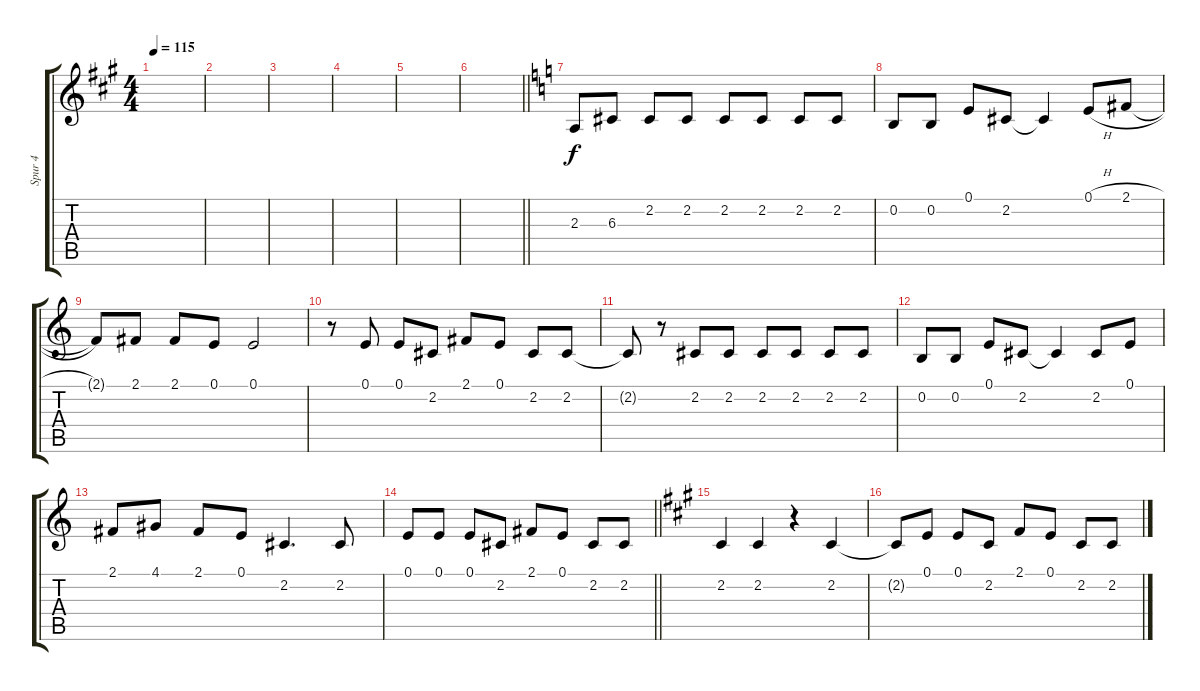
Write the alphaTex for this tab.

\track ("Spur 4" "Spur 4") {instrument oboe}
\staff {score tabs}
\tuning (E4 B3 G3 D3 A2 E2) {hide}
\ts (4 4)
\tempo 115
\clef g2
\ks a
|
|
|
|
|
\barLineRight lightlight
|
\ks c
2.3.8 6.3.8 2.2.8 2.2.8 2.2.8 2.2.8 2.2.8 2.2.8 |
0.2.8 0.2.8 0.1.8 2.2.8 2.2{t}.4 0.1{h}.8 2.1{h}.8 |
2.1{t}.8 2.1.8 2.1.8 0.1.8 0.1.2 |
r.8 0.1.8 0.1.8 2.2.8 2.1.8 0.1.8 2.2.8 2.2.8 |
2.2{t}.8 r.8 2.2.8 2.2.8 2.2.8 2.2.8 2.2.8 2.2.8 |
0.2.8 0.2.8 0.1.8 2.2.8 2.2{t}.4 2.2.8 0.1.8 |
2.1.8 4.1.8 2.1.8 0.1.8 2.2.4{d} 2.2.8 |
\barLineRight lightlight
0.1.8 0.1.8 0.1.8 2.2.8 2.1.8 0.1.8 2.2.8 2.2.8 |
\ks a
2.2.4 2.2.4 r.4 2.2.4 |
2.2{t}.8 0.1.8 0.1.8 2.2.8 2.1.8 0.1.8 2.2.8 2.2.8
